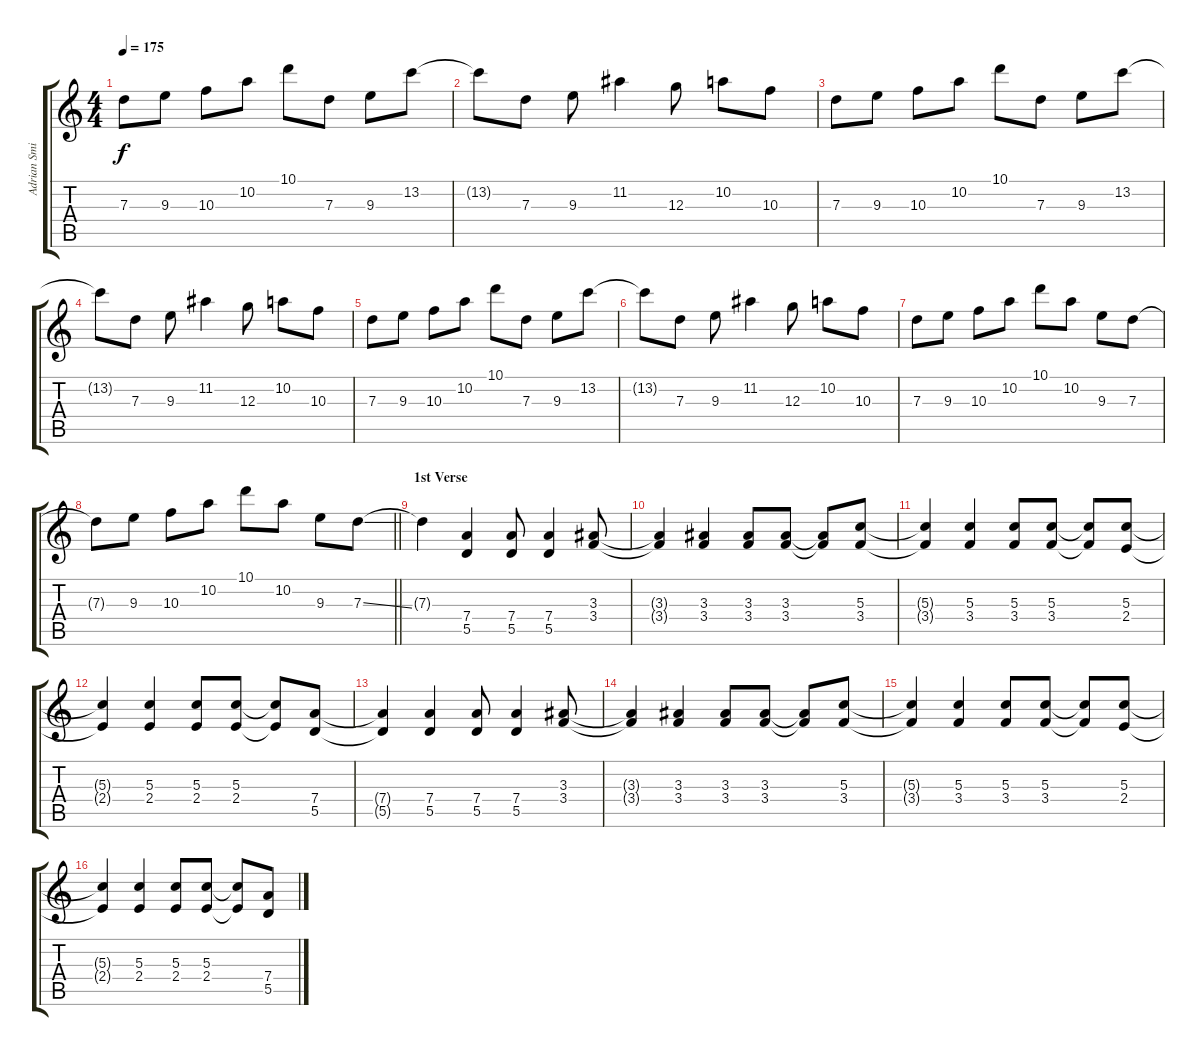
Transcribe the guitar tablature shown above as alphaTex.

\track ("Adrian Smith" "Adrian Smi") {instrument overdrivenguitar}
\staff {score tabs}
\tuning (E4 B3 G3 D3 A2 E2) {hide}
\ts (4 4)
\tempo 175
\clef g2
\ks c
7.3.8{dy f instrument overdrivenguitar} 9.3.8 10.3.8 10.2.8 10.1.8 7.3.8 9.3.8 13.2.8 |
13.2{t}.8 7.3.8 9.3.8 11.2.4 12.3.8 10.2.8 10.3.8 |
7.3.8 9.3.8 10.3.8 10.2.8 10.1.8 7.3.8 9.3.8 13.2.8 |
13.2{t}.8 7.3.8 9.3.8 11.2.4 12.3.8 10.2.8 10.3.8 |
7.3.8 9.3.8 10.3.8 10.2.8 10.1.8 7.3.8 9.3.8 13.2.8 |
13.2{t}.8 7.3.8 9.3.8 11.2.4 12.3.8 10.2.8 10.3.8 |
7.3.8 9.3.8 10.3.8 10.2.8 10.1.8 10.2.8 9.3.8 7.3.8 |
\barLineRight lightlight
7.3{t}.8 9.3.8 10.3.8 10.2.8 10.1.8 10.2.8 9.3.8 7.3{ss}.8 |
\section ("" "1st Verse")
7.3{t}.4 (7.4 5.5).4 (7.4 5.5).8 (7.4 5.5).4 (3.3 3.4).8 |
(3.3{t} 3.4{t}).4 (3.3 3.4).4 (3.3 3.4).8 (3.3 3.4).8 (3.3{t} 3.4{t}).8 (5.3 3.4).8 |
(5.3{t} 3.4{t}).4 (5.3 3.4).4 (5.3 3.4).8 (5.3 3.4).8 (5.3{t} 3.4{t}).8 (5.3 2.4).8 |
(5.3{t} 2.4{t}).4 (5.3 2.4).4 (5.3 2.4).8 (5.3 2.4).8 (5.3{t} 2.4{t}).8 (7.4 5.5).8 |
(7.4{t} 5.5{t}).4 (7.4 5.5).4 (7.4 5.5).8 (7.4 5.5).4 (3.3 3.4).8 |
(3.3{t} 3.4{t}).4 (3.3 3.4).4 (3.3 3.4).8 (3.3 3.4).8 (3.3{t} 3.4{t}).8 (5.3 3.4).8 |
(5.3{t} 3.4{t}).4 (5.3 3.4).4 (5.3 3.4).8 (5.3 3.4).8 (5.3{t} 3.4{t}).8 (5.3 2.4).8 |
(5.3{t} 2.4{t}).4 (5.3 2.4).4 (5.3 2.4).8 (5.3 2.4).8 (5.3{t} 2.4{t}).8 (7.4 5.5).8
